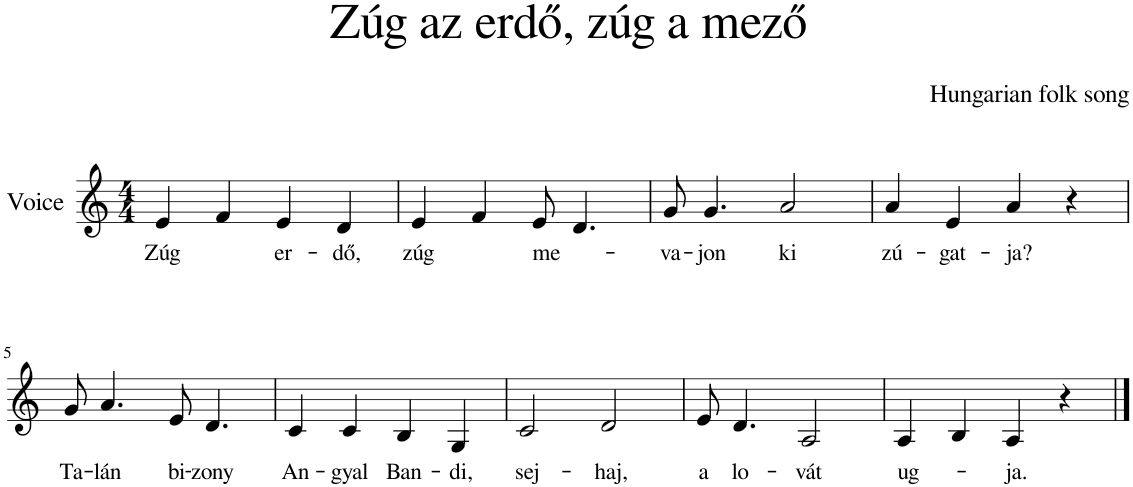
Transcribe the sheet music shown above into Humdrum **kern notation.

**kern	**text
*part1	*part1
*staff1	*staff1
*I"Voice	*
*clefG2	*
*k[]	*
*M4/4	*
=1	=1
!	!LO:LY:b
4e/	Zúg
4f/	.
!	!LO:LY:b
4e/	er-
!	!LO:LY:b
4d/	-dő,
=2	=2
!	!LO:LY:b
4e/	zúg
4f/	.
!	!LO:LY:b
8e/	me-
4.d/	.
=3	=3
!	!LO:LY:b
8g/	va-
!	!LO:LY:b
4.g/	-jon
!	!LO:LY:b
2a/	ki
=4	=4
!	!LO:LY:b
4a/	zú-
!	!LO:LY:b
4e/	-gat-
!	!LO:LY:b
4a/	-ja?
4r	.
!!LO:LB:g=z
=5	=5
!	!LO:LY:b
8g/	Ta-
!	!LO:LY:b
4.a/	-lán
!	!LO:LY:b
8e/	bi-
!	!LO:LY:b
4.d/	-zony
=6	=6
!	!LO:LY:b
4c/	An-
!	!LO:LY:b
4c/	-gyal
!	!LO:LY:b
4B/	Ban-
!	!LO:LY:b
4G/	-di,
=7	=7
!	!LO:LY:b
2c/	sej-
!	!LO:LY:b
2d/	-haj,
=8	=8
!	!LO:LY:b
8e/	a
!	!LO:LY:b
4.d/	lo-
!	!LO:LY:b
2A/	-vát
=9	=9
!	!LO:LY:b
4A/	ug-
4B/	.
!	!LO:LY:b
4A/	-ja.
4r	.
==	==
*-	*-
